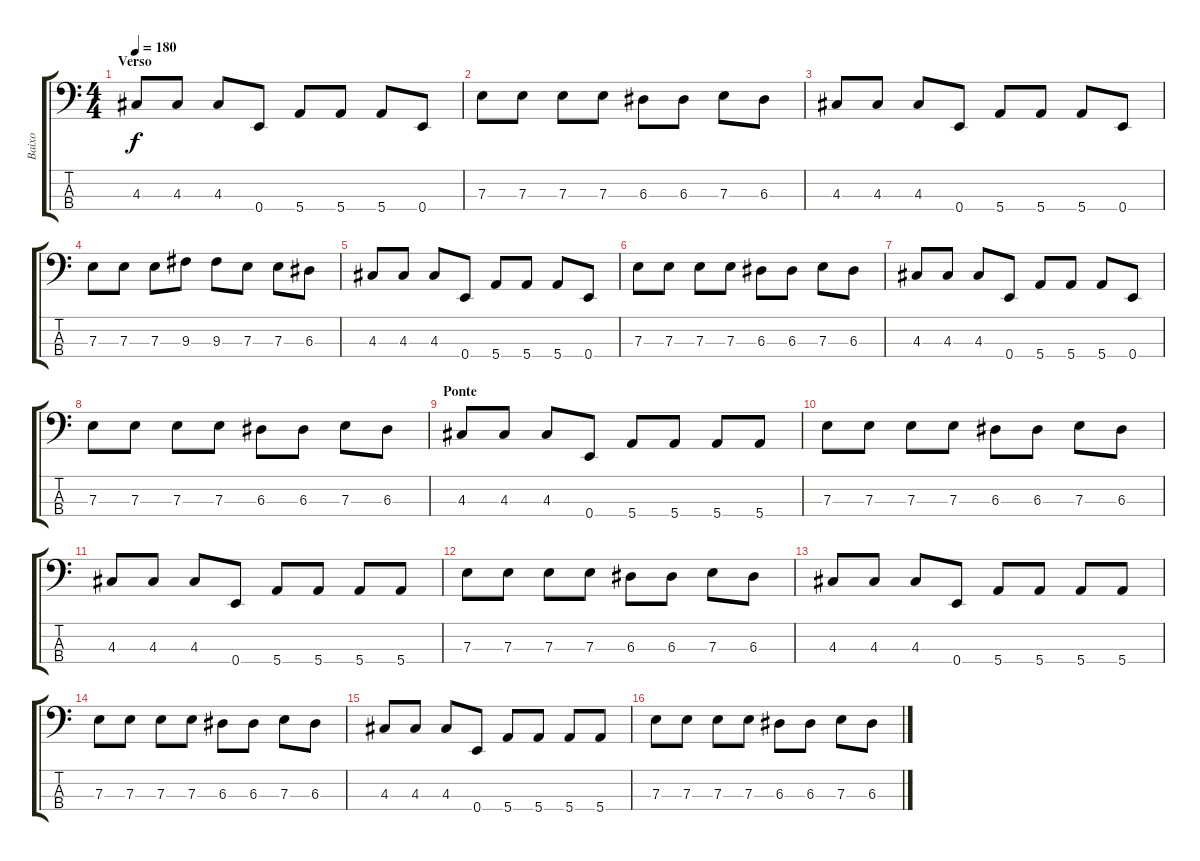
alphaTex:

\track ("Baixo" "Baixo") {instrument electricbassfinger}
\staff {score tabs}
\tuning (G2 D2 A1 E1) {hide}
\ts (4 4)
\section ("" "Verso")
\tempo 180
\clef f4
\ks c
4.3.8{dy f} 4.3.8 4.3.8 0.4.8 5.4.8 5.4.8 5.4.8 0.4.8 |
7.3.8 7.3.8 7.3.8 7.3.8 6.3.8 6.3.8 7.3.8 6.3.8 |
4.3.8 4.3.8 4.3.8 0.4.8 5.4.8 5.4.8 5.4.8 0.4.8 |
7.3.8 7.3.8 7.3.8 9.3.8 9.3.8 7.3.8 7.3.8 6.3.8 |
4.3.8 4.3.8 4.3.8 0.4.8 5.4.8 5.4.8 5.4.8 0.4.8 |
7.3.8 7.3.8 7.3.8 7.3.8 6.3.8 6.3.8 7.3.8 6.3.8 |
4.3.8 4.3.8 4.3.8 0.4.8 5.4.8 5.4.8 5.4.8 0.4.8 |
7.3.8 7.3.8 7.3.8 7.3.8 6.3.8 6.3.8 7.3.8 6.3.8 |
\section ("" "Ponte")
4.3.8 4.3.8 4.3.8 0.4.8 5.4.8 5.4.8 5.4.8 5.4.8 |
7.3.8 7.3.8 7.3.8 7.3.8 6.3.8 6.3.8 7.3.8 6.3.8 |
4.3.8 4.3.8 4.3.8 0.4.8 5.4.8 5.4.8 5.4.8 5.4.8 |
7.3.8 7.3.8 7.3.8 7.3.8 6.3.8 6.3.8 7.3.8 6.3.8 |
4.3.8 4.3.8 4.3.8 0.4.8 5.4.8 5.4.8 5.4.8 5.4.8 |
7.3.8 7.3.8 7.3.8 7.3.8 6.3.8 6.3.8 7.3.8 6.3.8 |
4.3.8 4.3.8 4.3.8 0.4.8 5.4.8 5.4.8 5.4.8 5.4.8 |
7.3.8 7.3.8 7.3.8 7.3.8 6.3.8 6.3.8 7.3.8 6.3.8
